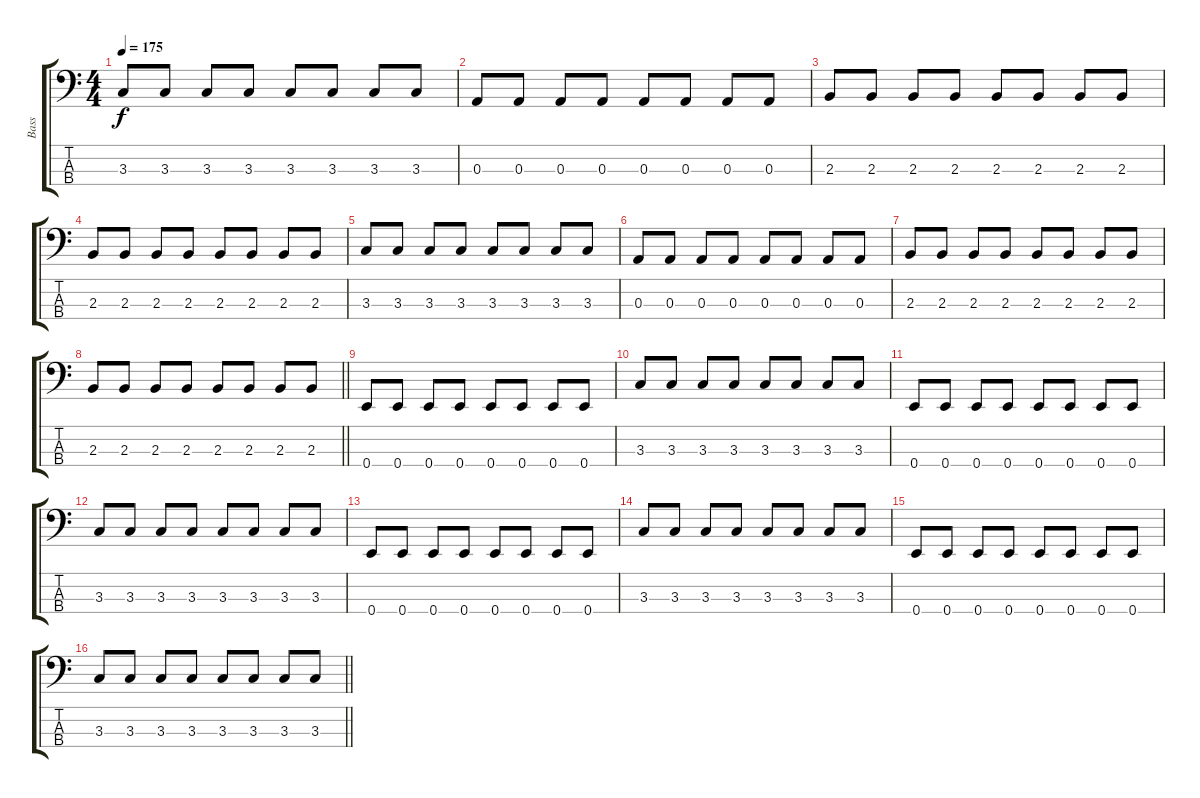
\track ("Bass" "Bass") {instrument electricbassfinger}
\staff {score tabs}
\tuning (G2 D2 A1 E1) {hide}
\ts (4 4)
\tempo 175
\clef f4
\ks c
3.3.8{dy f} 3.3.8 3.3.8 3.3.8 3.3.8 3.3.8 3.3.8 3.3.8 |
0.3.8 0.3.8 0.3.8 0.3.8 0.3.8 0.3.8 0.3.8 0.3.8 |
2.3.8 2.3.8 2.3.8 2.3.8 2.3.8 2.3.8 2.3.8 2.3.8 |
2.3.8 2.3.8 2.3.8 2.3.8 2.3.8 2.3.8 2.3.8 2.3.8 |
3.3.8 3.3.8 3.3.8 3.3.8 3.3.8 3.3.8 3.3.8 3.3.8 |
0.3.8 0.3.8 0.3.8 0.3.8 0.3.8 0.3.8 0.3.8 0.3.8 |
2.3.8 2.3.8 2.3.8 2.3.8 2.3.8 2.3.8 2.3.8 2.3.8 |
\barLineRight lightlight
2.3.8 2.3.8 2.3.8 2.3.8 2.3.8 2.3.8 2.3.8 2.3.8 |
0.4.8 0.4.8 0.4.8 0.4.8 0.4.8 0.4.8 0.4.8 0.4.8 |
3.3.8 3.3.8 3.3.8 3.3.8 3.3.8 3.3.8 3.3.8 3.3.8 |
0.4.8 0.4.8 0.4.8 0.4.8 0.4.8 0.4.8 0.4.8 0.4.8 |
3.3.8 3.3.8 3.3.8 3.3.8 3.3.8 3.3.8 3.3.8 3.3.8 |
0.4.8 0.4.8 0.4.8 0.4.8 0.4.8 0.4.8 0.4.8 0.4.8 |
3.3.8 3.3.8 3.3.8 3.3.8 3.3.8 3.3.8 3.3.8 3.3.8 |
0.4.8 0.4.8 0.4.8 0.4.8 0.4.8 0.4.8 0.4.8 0.4.8 |
\barLineRight lightlight
3.3.8 3.3.8 3.3.8 3.3.8 3.3.8 3.3.8 3.3.8 3.3.8
